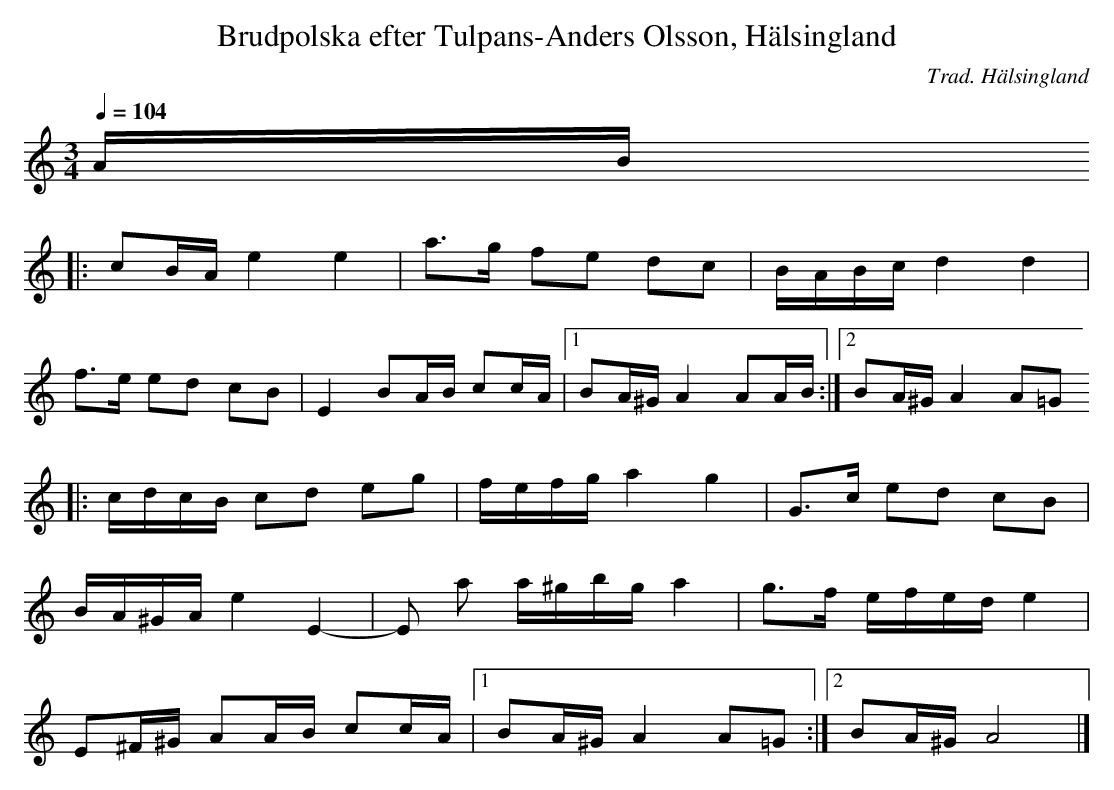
X:1
T:Brudpolska efter Tulpans-Anders Olsson, Hälsingland
C:Trad. Hälsingland
M:3/4
L:1/8
Q:1/4=104
K:Am
A/B/
|: cB/A/ e2 e2 |a>g fe dc |B/A/B/c/ d2 d2 |
f>e ed cB |E2 BA/B/ cc/A/ |1 BA/^G/ A2 AA/B/ :|2 BA/^G/ A2 A=G
|: c/d/c/B/ cd eg |f/e/f/g/ a2 g2 |G>c ed cB |
B/A/^G/A/ e2 E2- |E a a/^g/b/g/ a2 |g>f e/f/e/d/ e2 |
E^F/^G/ AA/B/ cc/A/ |1 BA/^G/ A2 A=G :|2 BA/^G/ A4 |]
